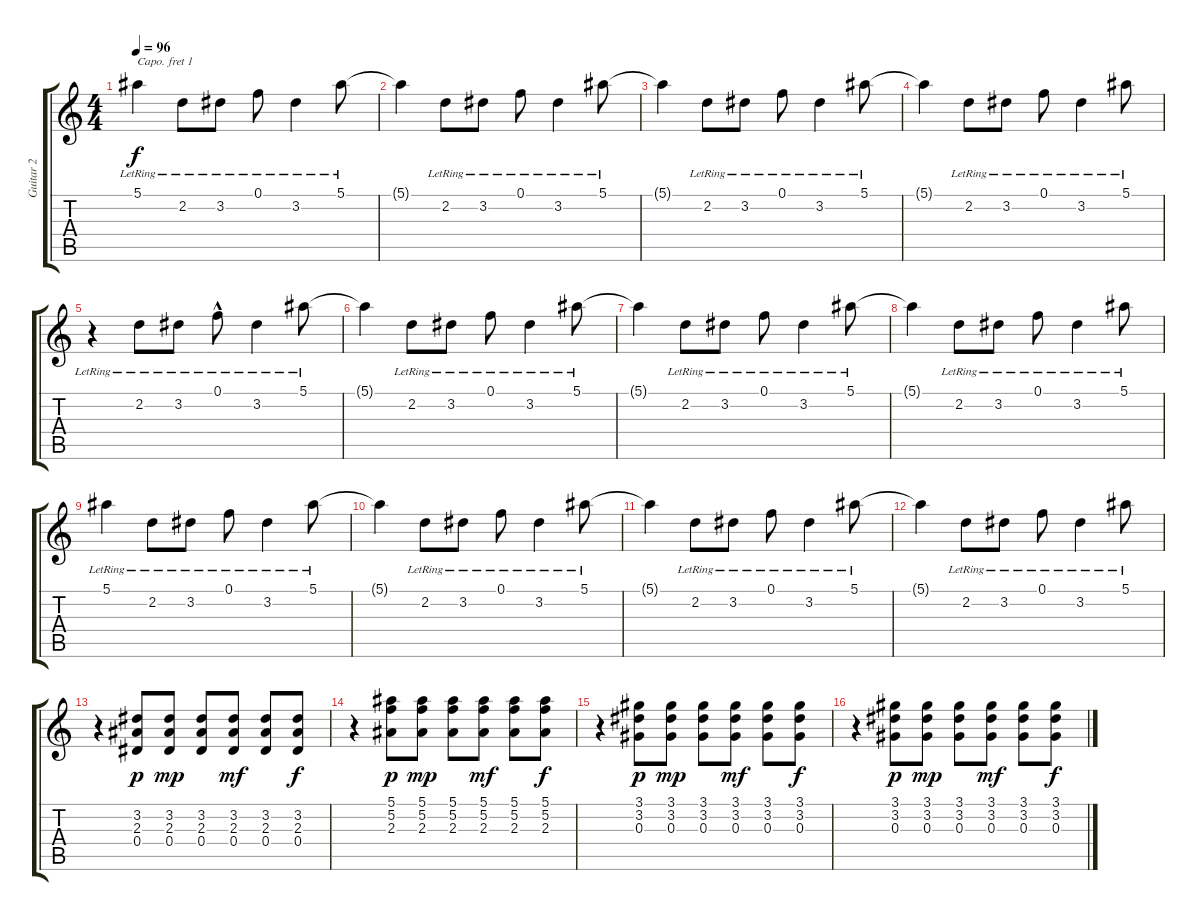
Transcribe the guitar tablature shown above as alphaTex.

\track ("Guitar 2" "Guitar 2") {instrument electricguitarclean}
\staff {score tabs}
\capo 1
\tuning (E4 B3 G3 D3 A2 D2) {hide}
\ts (4 4)
\tempo 96
\clef g2
\ks c
5.1{lr}.4{dy f} 2.2{lr}.8 3.2{lr}.8 0.1{lr}.8 3.2{lr}.4 5.1{lr}.8 |
5.1{t}.4 2.2{lr}.8 3.2{lr}.8 0.1{lr}.8 3.2{lr}.4 5.1{lr}.8 |
5.1{t}.4 2.2{lr}.8 3.2{lr}.8 0.1{lr}.8 3.2{lr}.4 5.1{lr}.8 |
5.1{t}.4 2.2{lr}.8 3.2{lr}.8 0.1{lr}.8 3.2{lr}.4 5.1{lr}.8 |
r.4 2.2{lr}.8 3.2{lr}.8 0.1{hac lr}.8 3.2{lr}.4 5.1{lr}.8 |
5.1{t}.4 2.2{lr}.8 3.2{lr}.8 0.1{lr}.8 3.2{lr}.4 5.1{lr}.8 |
5.1{t}.4 2.2{lr}.8 3.2{lr}.8 0.1{lr}.8 3.2{lr}.4 5.1{lr}.8 |
5.1{t}.4 2.2{lr}.8 3.2{lr}.8 0.1{lr}.8 3.2{lr}.4 5.1{lr}.8 |
5.1{lr}.4 2.2{lr}.8 3.2{lr}.8 0.1{lr}.8 3.2{lr}.4 5.1{lr}.8 |
5.1{t}.4 2.2{lr}.8 3.2{lr}.8 0.1{lr}.8 3.2{lr}.4 5.1{lr}.8 |
5.1{t}.4 2.2{lr}.8 3.2{lr}.8 0.1{lr}.8 3.2{lr}.4 5.1{lr}.8 |
5.1{t}.4 2.2{lr}.8 3.2{lr}.8 0.1{lr}.8 3.2{lr}.4 5.1{lr}.8 |
r.4 (3.2 2.3 0.4).8{dy p} (3.2 2.3 0.4).8{dy mp} (3.2 2.3 0.4).8 (3.2 2.3 0.4).8{dy mf} (3.2 2.3 0.4).8 (3.2 2.3 0.4).8{dy f} |
r.4 (5.1 5.2 2.3).8{dy p} (5.1 5.2 2.3).8{dy mp} (5.1 5.2 2.3).8 (5.1 5.2 2.3).8{dy mf} (5.1 5.2 2.3).8 (5.1 5.2 2.3).8{dy f} |
r.4 (3.1 3.2 0.3).8{dy p} (3.1 3.2 0.3).8{dy mp} (3.1 3.2 0.3).8 (3.1 3.2 0.3).8{dy mf} (3.1 3.2 0.3).8 (3.1 3.2 0.3).8{dy f} |
r.4 (3.1 3.2 0.3).8{dy p} (3.1 3.2 0.3).8{dy mp} (3.1 3.2 0.3).8 (3.1 3.2 0.3).8{dy mf} (3.1 3.2 0.3).8 (3.1 3.2 0.3).8{dy f}
